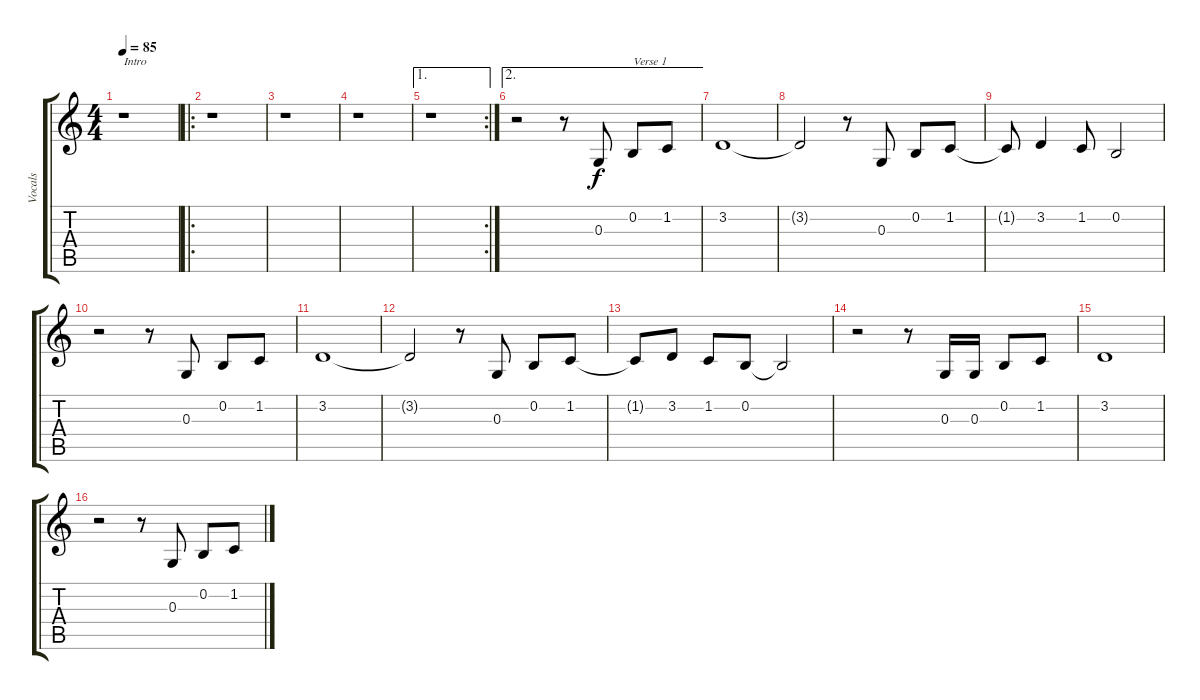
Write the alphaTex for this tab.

\track ("Vocals" "Vocals") {instrument lead2sawtooth}
\staff {score tabs}
\tuning (E4 B3 G3 D3 A2 E2) {hide}
\ts (4 4)
\tempo 85
\clef g2
\ks c
r.1{txt "Intro" dy f instrument lead2sawtooth} |
\ro
r.1 |
r.1 |
r.1 |
\ae 1
\rc 2
r.1 |
\ae 2
r.2 r.8 0.3.8 0.2.8{txt "Verse 1"} 1.2.8 |
3.2.1 |
3.2{t}.2 r.8 0.3.8 0.2.8 1.2.8 |
1.2{t}.8 3.2.4 1.2.8 0.2.2 |
r.2 r.8 0.3.8 0.2.8 1.2.8 |
3.2.1 |
3.2{t}.2 r.8 0.3.8 0.2.8 1.2.8 |
1.2{t}.8 3.2.8 1.2.8 0.2.8 0.2{t}.2 |
r.2 r.8 0.3.16 0.3.16 0.2.8 1.2.8 |
3.2.1 |
r.2 r.8 0.3.8 0.2.8 1.2.8
